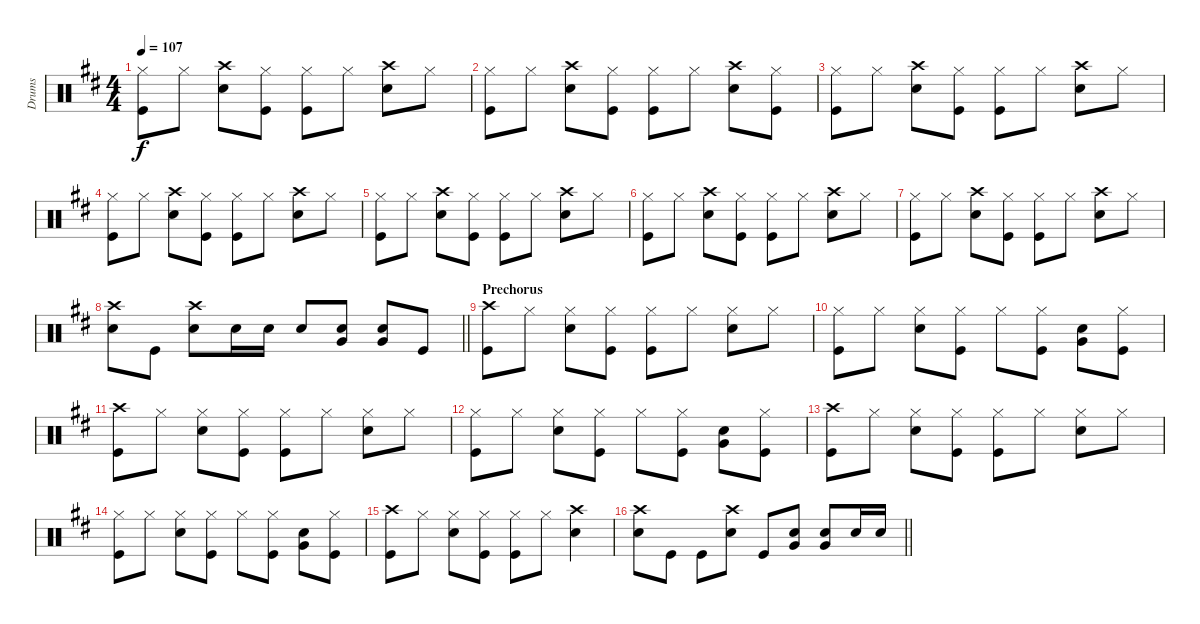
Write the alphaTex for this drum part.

\track ("Drums" "Drums") {solo instrument percussion}
\staff {score}
\articulation defaults
\ts (4 4)
\tempo 107
\clef neutral
\ks d
("Hi-Hat (closed)" "Kick (hit)").8{dy f} "Hi-Hat (closed)".8 ("Crash high (hit)" "Snare (hit) 2").8 ("Hi-Hat (closed)" "Kick (hit)").8 ("Hi-Hat (closed)" "Kick (hit)").8 "Hi-Hat (closed)".8 ("Crash high (hit)" "Snare (hit) 2").8 "Hi-Hat (closed)".8 |
("Hi-Hat (closed)" "Kick (hit)").8 "Hi-Hat (closed)".8 ("Crash high (hit)" "Snare (hit) 2").8 ("Hi-Hat (closed)" "Kick (hit)").8 ("Hi-Hat (closed)" "Kick (hit)").8 "Hi-Hat (closed)".8 ("Crash high (hit)" "Snare (hit) 2").8 ("Hi-Hat (closed)" "Kick (hit)").8 |
("Hi-Hat (closed)" "Kick (hit)").8 "Hi-Hat (closed)".8 ("Crash high (hit)" "Snare (hit) 2").8 ("Hi-Hat (closed)" "Kick (hit)").8 ("Hi-Hat (closed)" "Kick (hit)").8 "Hi-Hat (closed)".8 ("Crash high (hit)" "Snare (hit) 2").8 "Hi-Hat (closed)".8 |
("Hi-Hat (closed)" "Kick (hit)").8 "Hi-Hat (closed)".8 ("Crash high (hit)" "Snare (hit) 2").8 ("Hi-Hat (closed)" "Kick (hit)").8 ("Hi-Hat (closed)" "Kick (hit)").8 "Hi-Hat (closed)".8 ("Crash high (hit)" "Snare (hit) 2").8 "Hi-Hat (closed)".8 |
("Hi-Hat (closed)" "Kick (hit)").8 "Hi-Hat (closed)".8 ("Crash high (hit)" "Snare (hit) 2").8 ("Hi-Hat (closed)" "Kick (hit)").8 ("Hi-Hat (closed)" "Kick (hit)").8 "Hi-Hat (closed)".8 ("Crash high (hit)" "Snare (hit) 2").8 "Hi-Hat (closed)".8 |
("Hi-Hat (closed)" "Kick (hit)").8 "Hi-Hat (closed)".8 ("Crash high (hit)" "Snare (hit) 2").8 ("Hi-Hat (closed)" "Kick (hit)").8 ("Hi-Hat (closed)" "Kick (hit)").8 "Hi-Hat (closed)".8 ("Crash high (hit)" "Snare (hit) 2").8 "Hi-Hat (closed)".8 |
("Hi-Hat (closed)" "Kick (hit)").8 "Hi-Hat (closed)".8 ("Crash high (hit)" "Snare (hit) 2").8 ("Hi-Hat (closed)" "Kick (hit)").8 ("Hi-Hat (closed)" "Kick (hit)").8 "Hi-Hat (closed)".8 ("Crash high (hit)" "Snare (hit) 2").8 "Hi-Hat (closed)".8 |
\barLineRight lightlight
("Crash high (hit)" "Snare (hit) 2").8 "Kick (hit)".8 ("Crash high (hit)" "Snare (hit) 2").8 "Snare (hit) 2".16 "Snare (hit) 2".16 "Snare (hit) 2".8 ("Snare (hit) 2" "Very Low Tom (hit)").8 ("Snare (hit) 2" "Very Low Tom (hit)").8 "Kick (hit)".8 |
\section ("" "Prechorus")
("Crash high (hit)" "Kick (hit)").8 "Hi-Hat (closed)".8 ("Hi-Hat (closed)" "Snare (hit) 2").8 ("Hi-Hat (closed)" "Kick (hit)").8 ("Hi-Hat (closed)" "Kick (hit)").8 "Hi-Hat (closed)".8 ("Hi-Hat (closed)" "Snare (hit) 2").8 "Hi-Hat (closed)".8 |
("Hi-Hat (closed)" "Kick (hit)").8 "Hi-Hat (closed)".8 ("Hi-Hat (closed)" "Snare (hit) 2").8 ("Hi-Hat (closed)" "Kick (hit)").8 "Hi-Hat (closed)".8 ("Hi-Hat (closed)" "Kick (hit)").8 ("Snare (hit) 2" "Very Low Tom (hit)").8 ("Hi-Hat (closed)" "Kick (hit)").8 |
("Crash high (hit)" "Kick (hit)").8 "Hi-Hat (closed)".8 ("Hi-Hat (closed)" "Snare (hit) 2").8 ("Hi-Hat (closed)" "Kick (hit)").8 ("Hi-Hat (closed)" "Kick (hit)").8 "Hi-Hat (closed)".8 ("Hi-Hat (closed)" "Snare (hit) 2").8 "Hi-Hat (closed)".8 |
("Hi-Hat (closed)" "Kick (hit)").8 "Hi-Hat (closed)".8 ("Hi-Hat (closed)" "Snare (hit) 2").8 ("Hi-Hat (closed)" "Kick (hit)").8 "Hi-Hat (closed)".8 ("Hi-Hat (closed)" "Kick (hit)").8 ("Snare (hit) 2" "Very Low Tom (hit)").8 ("Hi-Hat (closed)" "Kick (hit)").8 |
("Crash high (hit)" "Kick (hit)").8 "Hi-Hat (closed)".8 ("Hi-Hat (closed)" "Snare (hit) 2").8 ("Hi-Hat (closed)" "Kick (hit)").8 ("Hi-Hat (closed)" "Kick (hit)").8 "Hi-Hat (closed)".8 ("Hi-Hat (closed)" "Snare (hit) 2").8 "Hi-Hat (closed)".8 |
("Hi-Hat (closed)" "Kick (hit)").8 "Hi-Hat (closed)".8 ("Hi-Hat (closed)" "Snare (hit) 2").8 ("Hi-Hat (closed)" "Kick (hit)").8 "Hi-Hat (closed)".8 ("Hi-Hat (closed)" "Kick (hit)").8 ("Snare (hit) 2" "Very Low Tom (hit)").8 ("Hi-Hat (closed)" "Kick (hit)").8 |
("Crash high (hit)" "Kick (hit)").8 "Hi-Hat (closed)".8 ("Hi-Hat (closed)" "Snare (hit) 2").8 ("Hi-Hat (closed)" "Kick (hit)").8 ("Hi-Hat (closed)" "Kick (hit)").8 "Hi-Hat (closed)".8 ("Crash high (hit)" "Snare (hit) 2").4 |
\barLineRight lightlight
("Crash high (hit)" "Snare (hit) 2").8 "Kick (hit)".8 "Kick (hit)".8 ("Crash high (hit)" "Snare (hit) 2").8 "Kick (hit)".8 ("Snare (hit) 2" "Very Low Tom (hit)").8 ("Snare (hit) 2" "Very Low Tom (hit)").8 "Snare (hit) 2".16 "Snare (hit) 2".16
